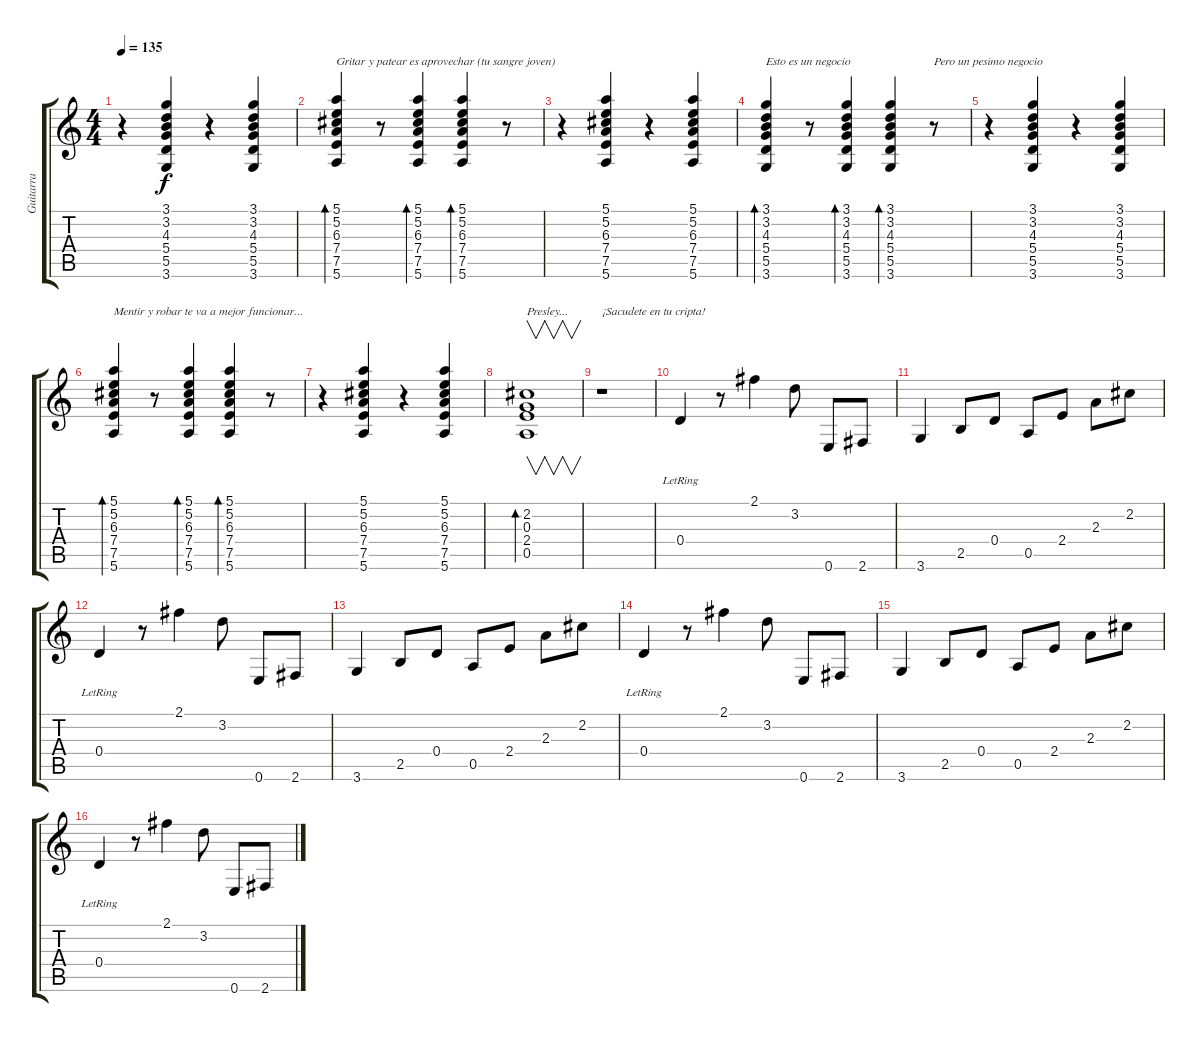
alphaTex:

\track ("Guitarra" "Guitarra") {instrument electricguitarclean}
\staff {score tabs}
\tuning (E4 B3 G3 D3 A2 E2) {hide}
\ts (4 4)
\tempo 135
\clef g2
\ks c
r.4{dy f} (3.1 3.2 4.3 5.4 5.5 3.6).4 r.4 (3.1 3.2 4.3 5.4 5.5 3.6).4 |
(5.1 5.2 6.3 7.4 7.5 5.6).4{bd 60 txt "Gritar y patear es aprovechar (tu sangre joven)"} r.8 (5.1 5.2 6.3 7.4 7.5 5.6).4{bd 60} (5.1 5.2 6.3 7.4 7.5 5.6).4{bd 60} r.8 |
r.4 (5.1 5.2 6.3 7.4 7.5 5.6).4 r.4 (5.1 5.2 6.3 7.4 7.5 5.6).4 |
(3.1 3.2 4.3 5.4 5.5 3.6).4{bd 60 txt "Esto es un negocio"} r.8 (3.1 3.2 4.3 5.4 5.5 3.6).4{bd 60} (3.1 3.2 4.3 5.4 5.5 3.6).4{bd 60} r.8{txt "Pero un pesimo negocio"} |
r.4 (3.1 3.2 4.3 5.4 5.5 3.6).4 r.4 (3.1 3.2 4.3 5.4 5.5 3.6).4 |
(5.1 5.2 6.3 7.4 7.5 5.6).4{bd 60 txt "Mentir y robar te va a mejor funcionar..."} r.8 (5.1 5.2 6.3 7.4 7.5 5.6).4{bd 60} (5.1 5.2 6.3 7.4 7.5 5.6).4{bd 60} r.8 |
r.4 (5.1 5.2 6.3 7.4 7.5 5.6).4 r.4 (5.1 5.2 6.3 7.4 7.5 5.6).4 |
(2.2 0.3 2.4 0.5).1{v bd 60 txt "Presley..."} |
r.1{txt "¡Sacudete en tu cripta!"} |
0.4{lr}.4 r.8 2.1.4 3.2.8 0.6.8 2.6.8 |
3.6.4 2.5.8 0.4.8 0.5.8 2.4.8 2.3.8 2.2.8 |
0.4{lr}.4 r.8 2.1.4 3.2.8 0.6.8 2.6.8 |
3.6.4 2.5.8 0.4.8 0.5.8 2.4.8 2.3.8 2.2.8 |
0.4{lr}.4 r.8 2.1.4 3.2.8 0.6.8 2.6.8 |
3.6.4 2.5.8 0.4.8 0.5.8 2.4.8 2.3.8 2.2.8 |
0.4{lr}.4 r.8 2.1.4 3.2.8 0.6.8 2.6.8
